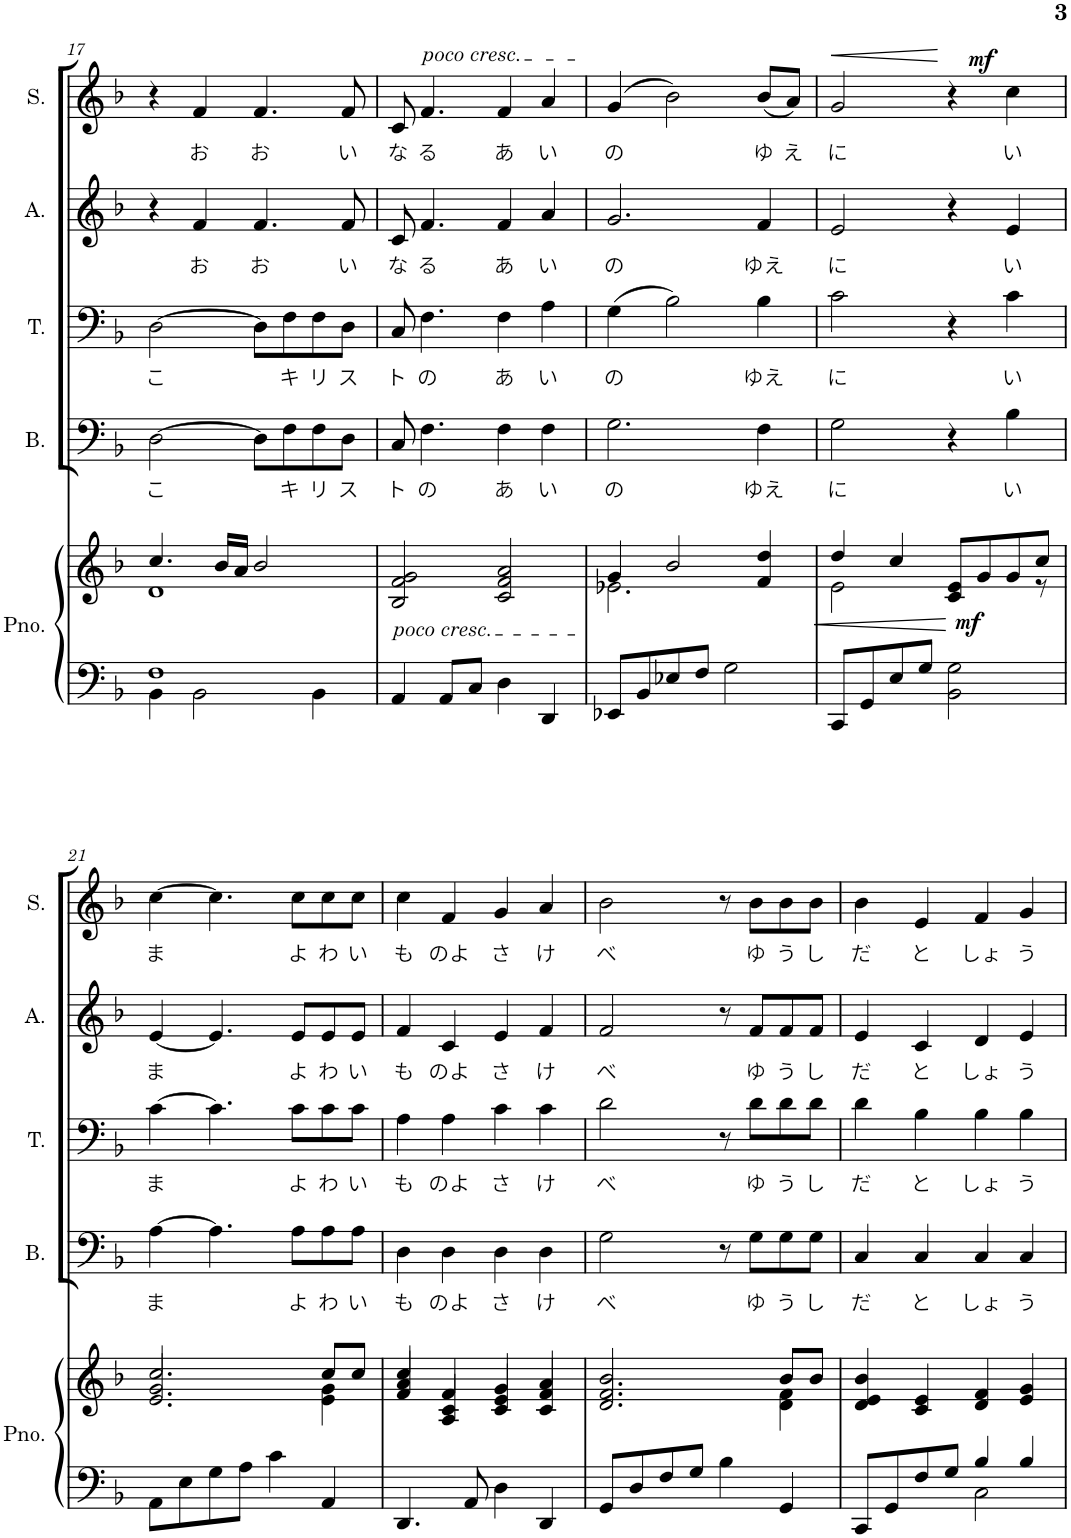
**kern	**kern	**dynam	**kern	**text	**kern	**text	**kern	**text	**kern	**text	**dynam
*part5	*part5	*part5	*part4	*part4	*part3	*part3	*part2	*part2	*part1	*part1	*part1
*staff6	*staff5	*staff5/6	*staff4	*staff4	*staff3	*staff3	*staff2	*staff2	*staff1	*staff1	*staff1
*I"Piano	*	*	*I"Bass	*	*I"Tenor	*	*I"Alto	*	*I"Soprano	*	*
*I'Pno.	*	*	*I'B.	*	*I'T.	*	*I'A.	*	*I'S.	*	*
!!LO:PB:g=z
*clefF4	*clefG2	*	*clefF4	*	*clefF4	*	*clefG2	*	*clefG2	*	*
*k[b-]	*k[b-]	*	*k[b-]	*	*k[b-]	*	*k[b-]	*	*k[b-]	*	*
*M4/4	*M4/4	*	*M4/4	*	*M4/4	*	*M4/4	*	*M4/4	*	*
=17	=17	=17	=17	=17	=17	=17	=17	=17	=17	=17	=17
*^	*^	*	*	*	*	*	*	*	*	*	*
!	!	!	!	!	!	!LO:LY:b	!	!LO:LY:b	!	!	!	!	!
1F	4BB-\	4.cc/	1d	.	[2D\	こ	[2D\	こ	4r	.	4r	.	.
!	!	!	!	!	!	!	!	!	!	!LO:LY:b	!	!LO:LY:b	!
.	2BB-\	.	.	.	.	.	.	.	4f/	お	4f/	お	.
.	.	16b-/LL	.	.	.	.	.	.	.	.	.	.	.
.	.	16a/JJ	.	.	.	.	.	.	.	.	.	.	.
!	!	!	!	!	!	!	!	!	!	!LO:LY:b	!	!LO:LY:b	!
.	.	2b-/	.	.	8D\L]	.	8D\L]	.	4.f/	お	4.f/	お	.
!	!	!	!	!	!	!LO:LY:b	!	!LO:LY:b	!	!	!	!	!
.	.	.	.	.	8F\	キ	8F\	キ	.	.	.	.	.
!	!	!	!	!	!	!LO:LY:b	!	!LO:LY:b	!	!	!	!	!
.	4BB-\	.	.	.	8F\	リ	8F\	リ	.	.	.	.	.
!	!	!	!	!	!	!LO:LY:b	!	!LO:LY:b	!	!LO:LY:b	!	!LO:LY:b	!
.	.	.	.	.	8D\J	ス	8D\J	ス	8f/	い	8f/	い	.
*v	*v	*	*	*	*	*	*	*	*	*	*	*	*
*	*v	*v	*	*	*	*	*	*	*	*	*	*
=18	=18	=18	=18	=18	=18	=18	=18	=18	=18	=18	=18
!	!LO:TX:b:i:t=poco cresc.	!	!	!	!	!	!	!	!	!	!
!	!	!	!	!LO:LY:b	!	!LO:LY:b	!	!LO:LY:b	!	!LO:LY:b	!
4AA/	2B-/ 2f/ 2g/	.	8C/	ト	8C/	ト	8c/	な	8c/	な	.
!	!	!	!	!	!	!	!	!	!LO:TX:a:i:t=poco cresc.	!	!
!	!	!	!	!LO:LY:b	!	!LO:LY:b	!	!LO:LY:b	!	!LO:LY:b	!
.	.	.	4.F\	の	4.F\	の	4.f/	る	4.f/	る	.
8AA/L	.	.	.	.	.	.	.	.	.	.	.
8C/J	.	.	.	.	.	.	.	.	.	.	.
!	!	!	!	!LO:LY:b	!	!LO:LY:b	!	!LO:LY:b	!	!LO:LY:b	!
4D\	2c/ 2f/ 2a/	.	4F\	あ	4F\	あ	4f/	あ	4f/	あ	.
!	!	!	!	!LO:LY:b	!	!LO:LY:b	!	!LO:LY:b	!	!LO:LY:b	!
4DD/	.	.	4F\	い	4A\	い	4a/	い	4a/	い	.
=19	=19	=19	=19	=19	=19	=19	=19	=19	=19	=19	=19
*	*^	*	*	*	*	*	*	*	*	*	*
!	!	!	!	!	!LO:LY:b	!	!LO:LY:b	!	!LO:LY:b	!	!LO:LY:b	!
8EE-X/L	4g/	2.e-X\	.	2.G\	の	(4G\	の	2.g/	の	(4g/	の	.
8BB-/	.	.	.	.	.	.	.	.	.	.	.	.
8E-X/	2b-/	.	.	.	.	2B-\)	.	.	.	2b-\)	.	.
8F/J	.	.	.	.	.	.	.	.	.	.	.	.
2G\	.	.	.	.	.	.	.	.	.	.	.	.
!	!	!	!	!	!LO:LY:b	!	!LO:LY:b	!	!LO:LY:b	!	!LO:LY:b	!
.	4f/ 4dd/	4ryy	.	4F\	ゆえ	4B-\	ゆえ	4f/	ゆえ	(8b-/L	ゆ	.
!	!	!	!	!	!	!	!	!	!	!	!LO:LY:b	!
.	.	.	.	.	.	.	.	.	.	8a/J)	え	.
=20	=20	=20	=20	=20	=20	=20	=20	=20	=20	=20	=20	=20
!	!	!	!	!	!LO:LY:b	!	!LO:LY:b	!	!LO:LY:b	!	!LO:LY:b	!LO:HP:b
8CC/L	4dd/	2e\	.	2G\	に	2c\	に	2e/	に	2g/	に	<
8GG/	.	.	.	.	.	.	.	.	.	.	.	.
8E/	4cc/	.	.	.	.	.	.	.	.	.	.	.
8G/J	.	.	.	.	.	.	.	.	.	.	.	.
!	!	!	!LO:DY:a=2	!	!	!	!	!	!	!	!	!
2BB-\ 2G\	8c/ 8e/L	4ryy	mf	4r	.	4r	.	4r	.	4r	.	[
.	8g/	.	.	.	.	.	.	.	.	.	.	.
!	!	!	!	!	!LO:LY:b	!	!LO:LY:b	!	!LO:LY:b	!	!LO:LY:b	!LO:DY:a
.	8g/	8ryy	.	4B-\	い	4c\	い	4e/	い	4cc\	い	mf
.	8cc/J	8r	.	.	.	.	.	.	.	.	.	.
!!LO:LB:g=z
=21	=21	=21	=21	=21	=21	=21	=21	=21	=21	=21	=21	=21
!	!	!	!	!	!LO:LY:b	!	!LO:LY:b	!	!LO:LY:b	!	!LO:LY:b	!
8AA\L	2.cc/	2.e/ 2.g/	.	[4A\	ま	[4c\	ま	[4e/	ま	[4cc\	ま	.
8E\	.	.	.	.	.	.	.	.	.	.	.	.
8G\	.	.	.	4.A\]	.	4.c\]	.	4.e/]	.	4.cc\]	.	.
8A\J	.	.	.	.	.	.	.	.	.	.	.	.
4c\	.	.	.	.	.	.	.	.	.	.	.	.
!	!	!	!	!	!LO:LY:b	!	!LO:LY:b	!	!LO:LY:b	!	!LO:LY:b	!
.	.	.	.	8A\L	よ	8c\L	よ	8e/L	よ	8cc\L	よ	.
!	!	!	!	!	!LO:LY:b	!	!LO:LY:b	!	!LO:LY:b	!	!LO:LY:b	!
4AA/	8cc/L	4e\ 4g\	.	8A\	わ	8c\	わ	8e/	わ	8cc\	わ	.
!	!	!	!	!	!LO:LY:b	!	!LO:LY:b	!	!LO:LY:b	!	!LO:LY:b	!
.	8cc/J	.	.	8A\J	い	8c\J	い	8e/J	い	8cc\J	い	.
=22	=22	=22	=22	=22	=22	=22	=22	=22	=22	=22	=22	=22
!	!	!	!	!	!LO:LY:b	!	!LO:LY:b	!	!LO:LY:b	!	!LO:LY:b	!
4.DD/	4cc/	4f/ 4a/	.	4D\	も	4A\	も	4f/	も	4cc\	も	.
!	!	!	!	!	!LO:LY:b	!	!LO:LY:b	!	!LO:LY:b	!	!LO:LY:b	!
.	4f/	4A/ 4c/	.	4D\	のよ	4A\	のよ	4c/	のよ	4f/	のよ	.
8AA/	.	.	.	.	.	.	.	.	.	.	.	.
!	!	!	!	!	!LO:LY:b	!	!LO:LY:b	!	!LO:LY:b	!	!LO:LY:b	!
4D\	4g/	4c/ 4e/	.	4D\	さ	4c\	さ	4e/	さ	4g/	さ	.
!	!	!	!	!	!LO:LY:b	!	!LO:LY:b	!	!LO:LY:b	!	!LO:LY:b	!
4DD/	4a/	4c/ 4f/	.	4D\	け	4c\	け	4f/	け	4a/	け	.
=23	=23	=23	=23	=23	=23	=23	=23	=23	=23	=23	=23	=23
!	!	!	!	!	!LO:LY:b	!	!LO:LY:b	!	!LO:LY:b	!	!LO:LY:b	!
8GG/L	2.f/	2.d/ 2.b-/	.	2G\	べ	2d\	べ	2f/	べ	2b-\	べ	.
8D/	.	.	.	.	.	.	.	.	.	.	.	.
8F/	.	.	.	.	.	.	.	.	.	.	.	.
8G/J	.	.	.	.	.	.	.	.	.	.	.	.
4B-\	.	.	.	8r	.	8r	.	8r	.	8r	.	.
!	!	!	!	!	!LO:LY:b	!	!LO:LY:b	!	!LO:LY:b	!	!LO:LY:b	!
.	.	.	.	8G\L	ゆ	8d\L	ゆ	8f/L	ゆ	8b-\L	ゆ	.
!	!	!	!	!	!LO:LY:b	!	!LO:LY:b	!	!LO:LY:b	!	!LO:LY:b	!
4GG/	8b-/L	4d\ 4f\	.	8G\	う	8d\	う	8f/	う	8b-\	う	.
!	!	!	!	!	!LO:LY:b	!	!LO:LY:b	!	!LO:LY:b	!	!LO:LY:b	!
.	8b-/J	.	.	8G\J	し	8d\J	し	8f/J	し	8b-\J	し	.
*	*v	*v	*	*	*	*	*	*	*	*	*	*
=24	=24	=24	=24	=24	=24	=24	=24	=24	=24	=24	=24
*^	*	*	*	*	*	*	*	*	*	*	*
!	!	!	!	!	!LO:LY:b	!	!LO:LY:b	!	!LO:LY:b	!	!LO:LY:b	!
8CC/L	2ryy	4d/ 4e/ 4b-/	.	4C/	だ	4d\	だ	4e/	だ	4b-\	だ	.
8GG/	.	.	.	.	.	.	.	.	.	.	.	.
!	!	!	!	!	!LO:LY:b	!	!LO:LY:b	!	!LO:LY:b	!	!LO:LY:b	!
8F/	.	4c/ 4e/	.	4C/	と	4B-\	と	4c/	と	4e/	と	.
8G/J	.	.	.	.	.	.	.	.	.	.	.	.
!	!	!	!	!	!LO:LY:b	!	!LO:LY:b	!	!LO:LY:b	!	!LO:LY:b	!
4B-/	2C\	4d/ 4f/	.	4C/	しょ	4B-\	しょ	4d/	しょ	4f/	しょ	.
!	!	!	!	!	!LO:LY:b	!	!LO:LY:b	!	!LO:LY:b	!	!LO:LY:b	!
4B-/	.	4e/ 4g/	.	4C/	う	4B-\	う	4e/	う	4g/	う	.
*v	*v	*	*	*	*	*	*	*	*	*	*	*
=	=	=	=	=	=	=	=	=	=	=	=
*-	*-	*-	*-	*-	*-	*-	*-	*-	*-	*-	*-
